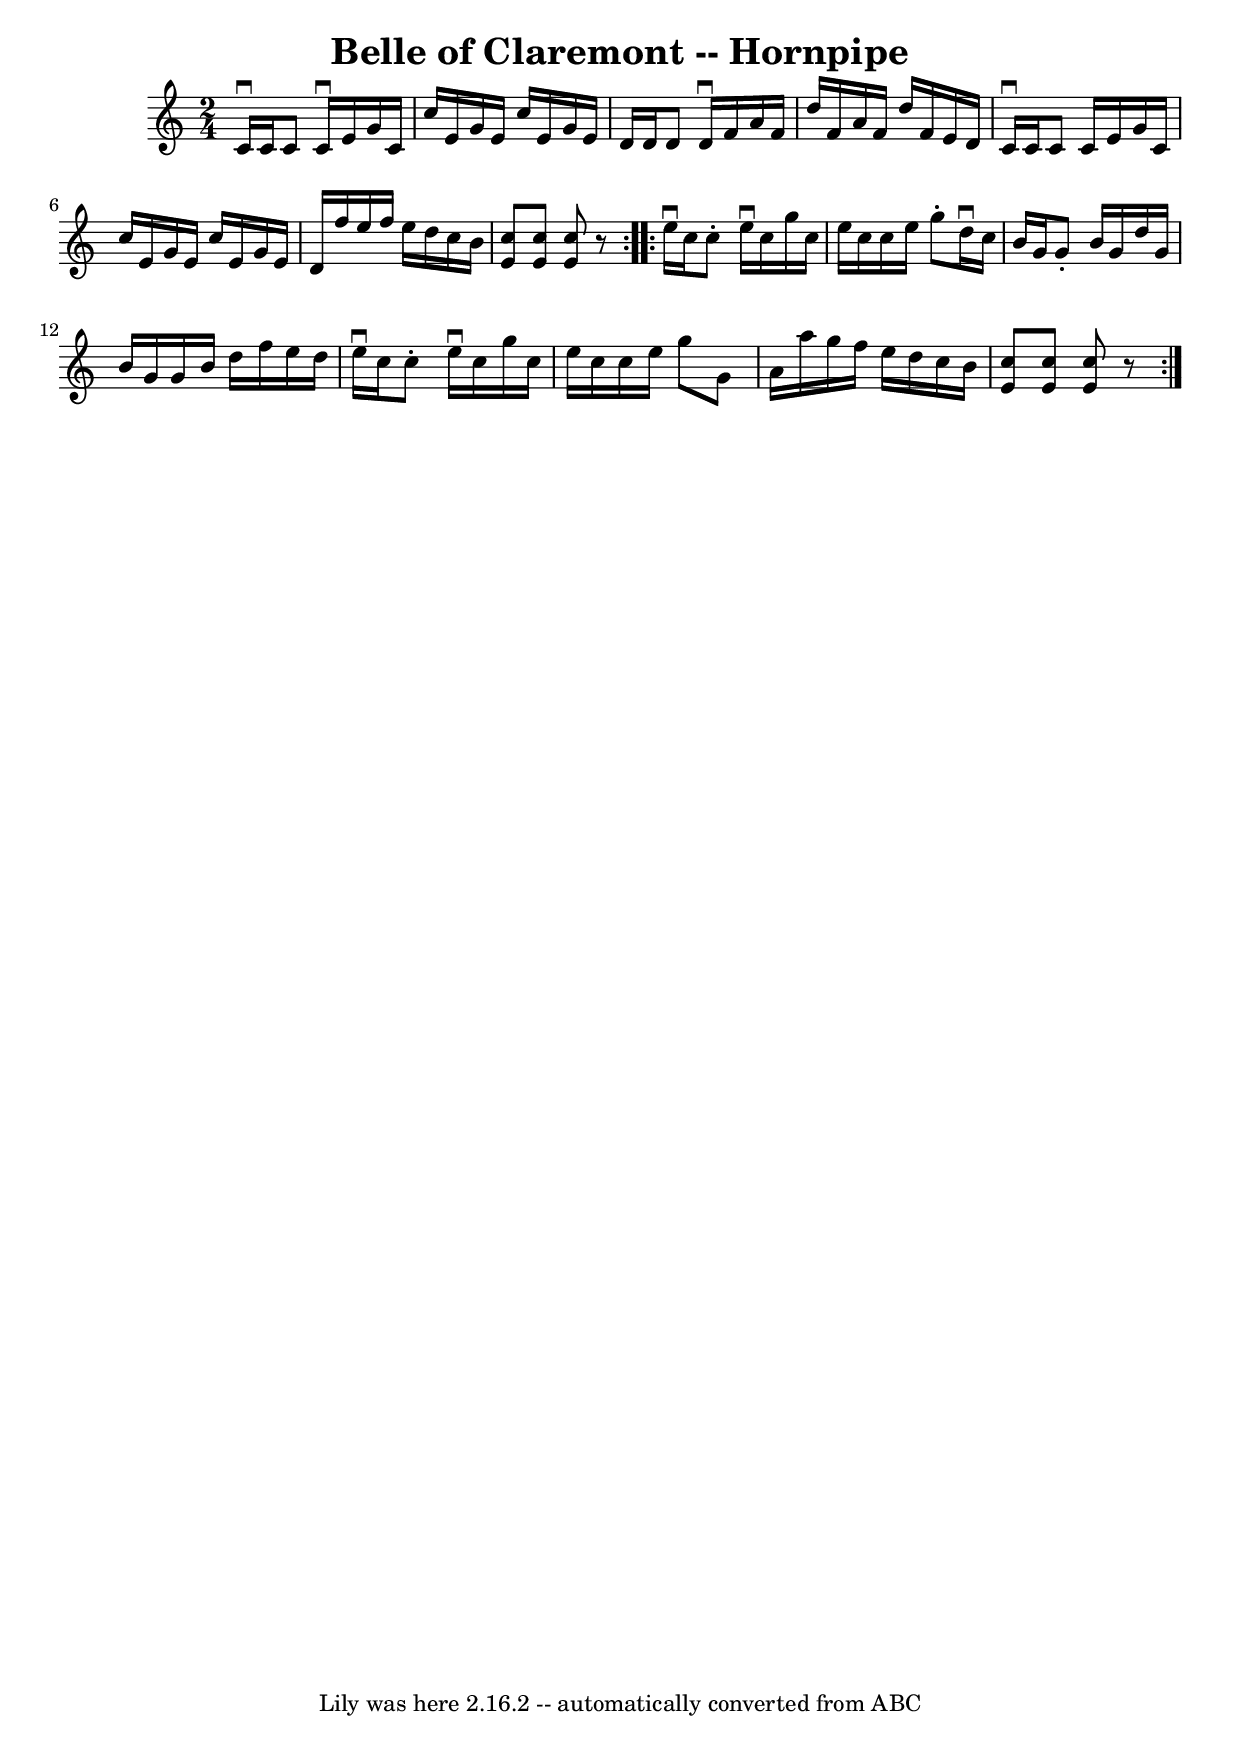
\version "2.16.2"
\include "Mammoth.ily"
\header {
  %% book = "Cole's 1000 Fiddle Tunes"
  crossRefNumber = "1"
  footnotes = ""
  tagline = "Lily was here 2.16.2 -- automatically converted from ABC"
  title = "Belle of Claremont -- Hornpipe"

}
voicedefault =  {



  \repeat volta 2 {

    \time 2/4 
    \key c \major
 c'16^\downbow c'16 c'8 c'16^\downbow e'16 
    g'16 c'16  |
    c''16 e'16 g'16 e'16 c''16 e'16    
    g'16 e'16  |
    d'16 d'16 d'8 d'16^\downbow f'16 a'16   
    f'16  |
    d''16 f'16 a'16 f'16 d''16 f'16 e'16    
    d'16  |
    c'16^\downbow c'16 c'8 c'16 e'16 g'16 c'16 
    |
    c''16 e'16 g'16 e'16 c''16 e'16 g'16 e'16  
    |
    d'16 f''16 e''16 f''16 e''16 d''16 c''16 b'16  
    |
    << c''8 e'8   >> << c''8 e'8   >> << c''8 e'8   >> r8 
  } 
  
  \repeat volta 2 {
    e''16^\downbow c''16 c''8 -. e''16^\downbow   
    c''16 g''16 c''16  |
    e''16 c''16 c''16 e''16 g''8 -. 
    d''16^\downbow c''16  |
    b'16 g'16 g'8 -. b'16 g'16    
    d''16 g'16  |
    b'16 g'16 g'16 b'16 d''16 f''16    
    e''16 d''16  |
    e''16^\downbow c''16 c''8 -. e''16 
    ^\downbow c''16 g''16 c''16  |
    e''16 c''16 c''16    
    e''16 g''8 g'8  |
    a'16 a''16 g''16 f''16 e''16    
    d''16 c''16 b'16  |
    << c''8 e'8   >> << c''8 e'8   >> << 
      c''8 e'8   >> r8 
  }   

}

\score{
  <<

    \context Staff="default"
    {
      \voicedefault 
      
    }

  >>
  \layout {
    
  }
  \midi {
  }

}
